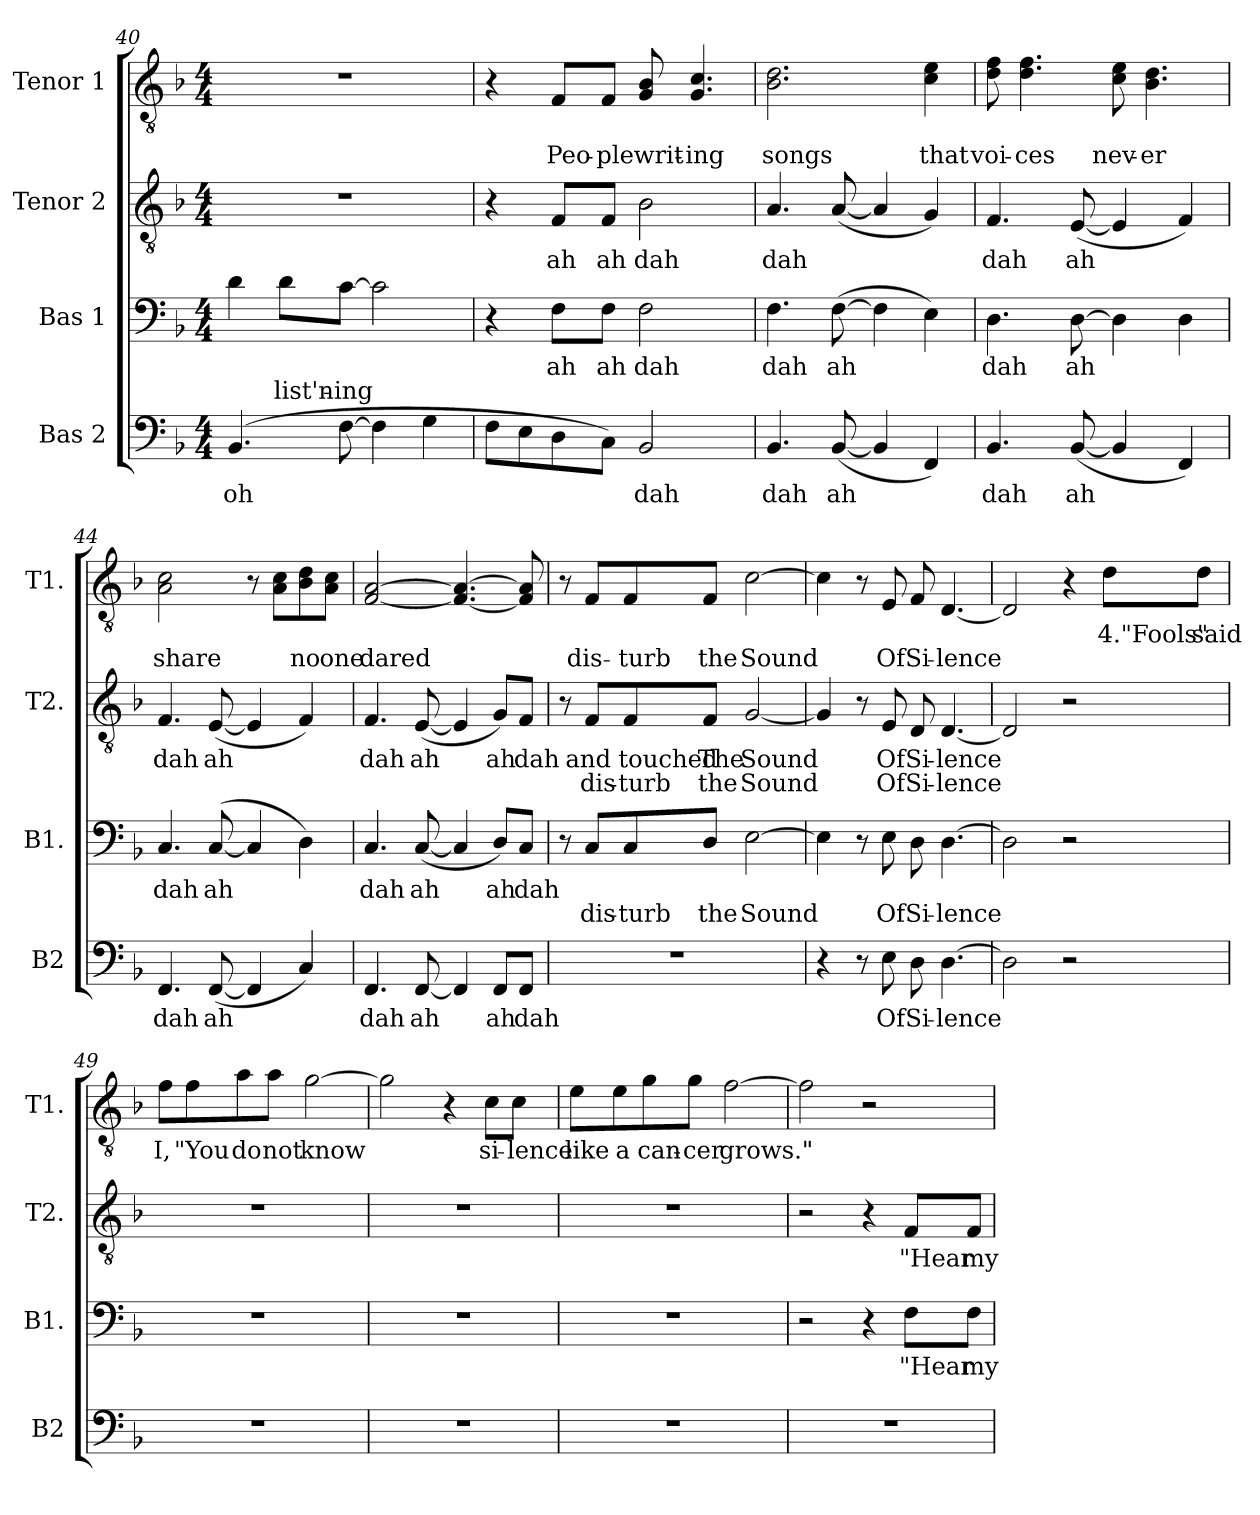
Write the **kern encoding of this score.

**kern	**text	**kern	**text	**text	**kern	**text	**text	**kern	**text	**text
*part4	*part4	*part3	*part3	*part3	*part2	*part2	*part2	*part1	*part1	*part1
*staff4	*staff4	*staff3	*staff3	*staff3	*staff2	*staff2	*staff2	*staff1	*staff1	*staff1
*I"Bas 2	*	*I"Bas 1	*	*	*I"Tenor 2	*	*	*I"Tenor 1	*	*
*I'B2	*	*I'B1.	*	*	*I'T2.	*	*	*I'T1.	*	*
*clefF4	*	*clefF4	*	*	*clefGv2	*	*	*clefGv2	*	*
*k[b-]	*	*k[b-]	*	*	*k[b-]	*	*	*k[b-]	*	*
*M4/4	*	*M4/4	*	*	*M4/4	*	*	*M4/4	*	*
=40	=40	=40	=40	=40	=40	=40	=40	=40	=40	=40
!	!LO:LY:b	!	!	!	!	!	!	!	!	!
(4.BB-/	oh	4d\	.	.	1r	.	.	1r	.	.
!	!	!	!	!LO:LY:b	!	!	!	!	!	!
.	.	8d\L	.	list'n-	.	.	.	.	.	.
!	!	!	!	!LO:LY:b	!	!	!	!	!	!
[8F\	.	[8c\J	.	-ing	.	.	.	.	.	.
4F\]	.	2c\]	.	.	.	.	.	.	.	.
4G\	.	.	.	.	.	.	.	.	.	.
!!LO:PB:g=z
=41	=41	=41	=41	=41	=41	=41	=41	=41	=41	=41
8F\L	.	4r	.	.	4r	.	.	4r	.	.
8E\	.	.	.	.	.	.	.	.	.	.
!	!	!	!LO:LY:b	!	!	!LO:LY:b	!	!	!	!LO:LY:b
8D\	.	8F\L	ah	.	8F/L	ah	.	8F/L	.	Peo-
!	!	!	!LO:LY:b	!	!	!LO:LY:b	!	!	!	!LO:LY:b
8C\J)	.	8F\J	ah	.	8F/J	ah	.	8F/J	.	-ple
!	!LO:LY:b	!	!LO:LY:b	!	!	!LO:LY:b	!	!	!	!LO:LY:b
2BB-/	dah	2F\	dah	.	2B-\	dah	.	8G/ 8B-/	.	writ-
!	!	!	!	!	!	!	!	!	!	!LO:LY:b
.	.	.	.	.	.	.	.	4.G/ 4.c/	.	-ing
=42	=42	=42	=42	=42	=42	=42	=42	=42	=42	=42
!	!LO:LY:b	!	!LO:LY:b	!	!	!LO:LY:b	!	!	!	!LO:LY:b
4.BB-/	dah	4.F\	dah	.	4.A/	dah	.	2.B-\ 2.d\	.	songs
!	!LO:LY:b	!	!LO:LY:b	!	!	!	!	!	!	!
([8BB-/	ah	([8F\	ah	.	([8A/	.	.	.	.	.
4BB-/]	.	4F\]	.	.	4A/]	.	.	.	.	.
!	!	!	!	!	!	!	!	!	!	!LO:LY:b
4FF/)	.	4E\)	.	.	4G/)	.	.	4c\ 4e\	.	that
=43	=43	=43	=43	=43	=43	=43	=43	=43	=43	=43
!	!LO:LY:b	!	!LO:LY:b	!	!	!LO:LY:b	!	!	!	!LO:LY:b
4.BB-/	dah	4.D\	dah	.	4.F/	dah	.	8d\ 8f\	.	voi-
!	!	!	!	!	!	!	!	!	!	!LO:LY:b
.	.	.	.	.	.	.	.	4.d\ 4.f\	.	-ces
!	!LO:LY:b	!	!LO:LY:b	!	!	!LO:LY:b	!	!	!	!
([8BB-/	ah	[8D\	ah	.	([8E/	ah	.	.	.	.
!	!	!	!	!	!	!	!	!	!	!LO:LY:b
4BB-/]	.	4D\]	.	.	4E/]	.	.	8c\ 8e\	.	nev-
!	!	!	!	!	!	!	!	!	!	!LO:LY:b
.	.	.	.	.	.	.	.	4.B-\ 4.d\	.	-er
4FF/)	.	4D\	.	.	4F/)	.	.	.	.	.
=44	=44	=44	=44	=44	=44	=44	=44	=44	=44	=44
!	!LO:LY:b	!	!LO:LY:b	!	!	!LO:LY:b	!	!	!	!LO:LY:b
4.FF/	dah	4.C/	dah	.	4.F/	dah	.	2A\ 2c\	.	share
!	!LO:LY:b	!	!LO:LY:b	!	!	!LO:LY:b	!	!	!	!
([8FF/	ah	([8C/	ah	.	([8E/	ah	.	.	.	.
4FF/]	.	4C/]	.	.	4E/]	.	.	8r	.	.
.	.	.	.	.	.	.	.	8A\ 8c\L	.	.
!	!	!	!	!	!	!	!	!	!	!LO:LY:b
4C/)	.	4D\)	.	.	4F/)	.	.	8B-\ 8d\	.	-no
!	!	!	!	!	!	!	!	!	!	!LO:LY:b
.	.	.	.	.	.	.	.	8A\ 8c\J	.	one
!!LO:LB:g=z
=45	=45	=45	=45	=45	=45	=45	=45	=45	=45	=45
!	!LO:LY:b	!	!LO:LY:b	!	!	!LO:LY:b	!	!	!	!LO:LY:b
4.FF/	dah	4.C/	dah	.	4.F/	dah	.	[2F/ [2A/	.	dared
!	!LO:LY:b	!	!LO:LY:b	!	!	!LO:LY:b	!	!	!	!
[8FF/	ah	([8C/	ah	.	([8E/	ah	.	.	.	.
4FF/]	.	4C/]	.	.	4E/]	.	.	4.F/_ 4.A/_	.	.
!	!LO:LY:b	!	!LO:LY:b	!	!	!LO:LY:b	!	!	!	!
8FF/L	ah	8D/L)	ah	.	8G/L)	ah	.	.	.	.
!	!LO:LY:b	!	!LO:LY:b	!	!	!LO:LY:b	!	!	!	!
8FF/J	dah	8C/J	dah	.	8F/J	dah	.	8F/] 8A/]	.	.
=46	=46	=46	=46	=46	=46	=46	=46	=46	=46	=46
1r	.	8r	.	.	8r	.	.	8r	.	.
!	!	!	!	!LO:LY:b	!	!LO:LY:b	!LO:LY:b	!	!	!LO:LY:b
.	.	8C/L	.	dis-	8F/L	and	dis-	8F/L	.	dis-
!	!	!	!	!LO:LY:b	!	!LO:LY:b	!LO:LY:b	!	!	!LO:LY:b
.	.	8C/	.	-turb	8F/	touched	-turb	8F/	.	-turb
!	!	!	!	!LO:LY:b	!	!LO:LY:b	!LO:LY:b	!	!	!LO:LY:b
.	.	8D/J	.	the	8F/J	The	the	8F/J	.	the
!	!	!	!	!LO:LY:b	!	!LO:LY:b	!LO:LY:b	!	!	!LO:LY:b
.	.	[2E\	.	Sound	[2G/	Sound	Sound	[2c\	.	Sound
=47	=47	=47	=47	=47	=47	=47	=47	=47	=47	=47
4r	.	4E\]	.	.	4G/]	.	.	4c\]	.	.
8r	.	8r	.	.	8r	.	.	8r	.	.
!	!LO:LY:b	!	!	!LO:LY:b	!	!LO:LY:b	!LO:LY:b	!	!	!LO:LY:b
8E\	Of	8E\	.	Of	8E/	Of	Of	8E/	.	Of
!	!LO:LY:b	!	!	!LO:LY:b	!	!LO:LY:b	!LO:LY:b	!	!	!LO:LY:b
8D\	-Si-	8D\	.	Si-	8D/	Si-	Si-	8F/	.	Si-
!	!LO:LY:b	!	!	!LO:LY:b	!	!LO:LY:b	!LO:LY:b	!	!	!LO:LY:b
[4.D\	-lence	[4.D\	.	-lence	[4.D/	-lence	-lence	[4.D/	.	-lence
=48	=48	=48	=48	=48	=48	=48	=48	=48	=48	=48
2D\]	.	2D\]	.	.	2D/]	.	.	2D/]	.	.
2r	.	2r	.	.	2r	.	.	4r	.	.
!	!	!	!	!	!	!	!	!	!LO:LY:b	!
.	.	.	.	.	.	.	.	8d\L	4."Fools"	.
!	!	!	!	!	!	!	!	!	!LO:LY:b	!
.	.	.	.	.	.	.	.	8d\J	said	.
!!LO:LB:g=z
=49	=49	=49	=49	=49	=49	=49	=49	=49	=49	=49
!	!	!	!	!	!	!	!	!	!LO:LY:b	!
1r	.	1r	.	.	1r	.	.	8f\L	I,	.
!	!	!	!	!	!	!	!	!	!LO:LY:b	!
.	.	.	.	.	.	.	.	8f\	"You	.
!	!	!	!	!	!	!	!	!	!LO:LY:b	!
.	.	.	.	.	.	.	.	8a\	do	.
!	!	!	!	!	!	!	!	!	!LO:LY:b	!
.	.	.	.	.	.	.	.	8a\J	not	.
!	!	!	!	!	!	!	!	!	!LO:LY:b	!
.	.	.	.	.	.	.	.	[2g\	know	.
=50	=50	=50	=50	=50	=50	=50	=50	=50	=50	=50
1r	.	1r	.	.	1r	.	.	2g\]	.	.
.	.	.	.	.	.	.	.	4r	.	.
!	!	!	!	!	!	!	!	!	!LO:LY:b	!
.	.	.	.	.	.	.	.	8c\L	si-	.
!	!	!	!	!	!	!	!	!	!LO:LY:b	!
.	.	.	.	.	.	.	.	8c\J	-lence	.
=51	=51	=51	=51	=51	=51	=51	=51	=51	=51	=51
!	!	!	!	!	!	!	!	!	!LO:LY:b	!
1r	.	1r	.	.	1r	.	.	8e\L	like	.
!	!	!	!	!	!	!	!	!	!LO:LY:b	!
.	.	.	.	.	.	.	.	8e\	a	.
!	!	!	!	!	!	!	!	!	!LO:LY:b	!
.	.	.	.	.	.	.	.	8g\	can-	.
!	!	!	!	!	!	!	!	!	!LO:LY:b	!
.	.	.	.	.	.	.	.	8g\J	-cer	.
!	!	!	!	!	!	!	!	!	!LO:LY:b	!
.	.	.	.	.	.	.	.	[2f\	grows."	.
=52	=52	=52	=52	=52	=52	=52	=52	=52	=52	=52
1r	.	2r	.	.	2r	.	.	2f\]	.	.
.	.	4r	.	.	4r	.	.	2r	.	.
!	!	!	!LO:LY:b	!	!	!LO:LY:b	!	!	!	!
.	.	8F\L	"Hear	.	8F/L	"Hear	.	.	.	.
!	!	!	!LO:LY:b	!	!	!LO:LY:b	!	!	!	!
.	.	8F\J	my	.	8F/J	my	.	.	.	.
=	=	=	=	=	=	=	=	=	=	=
*-	*-	*-	*-	*-	*-	*-	*-	*-	*-	*-
